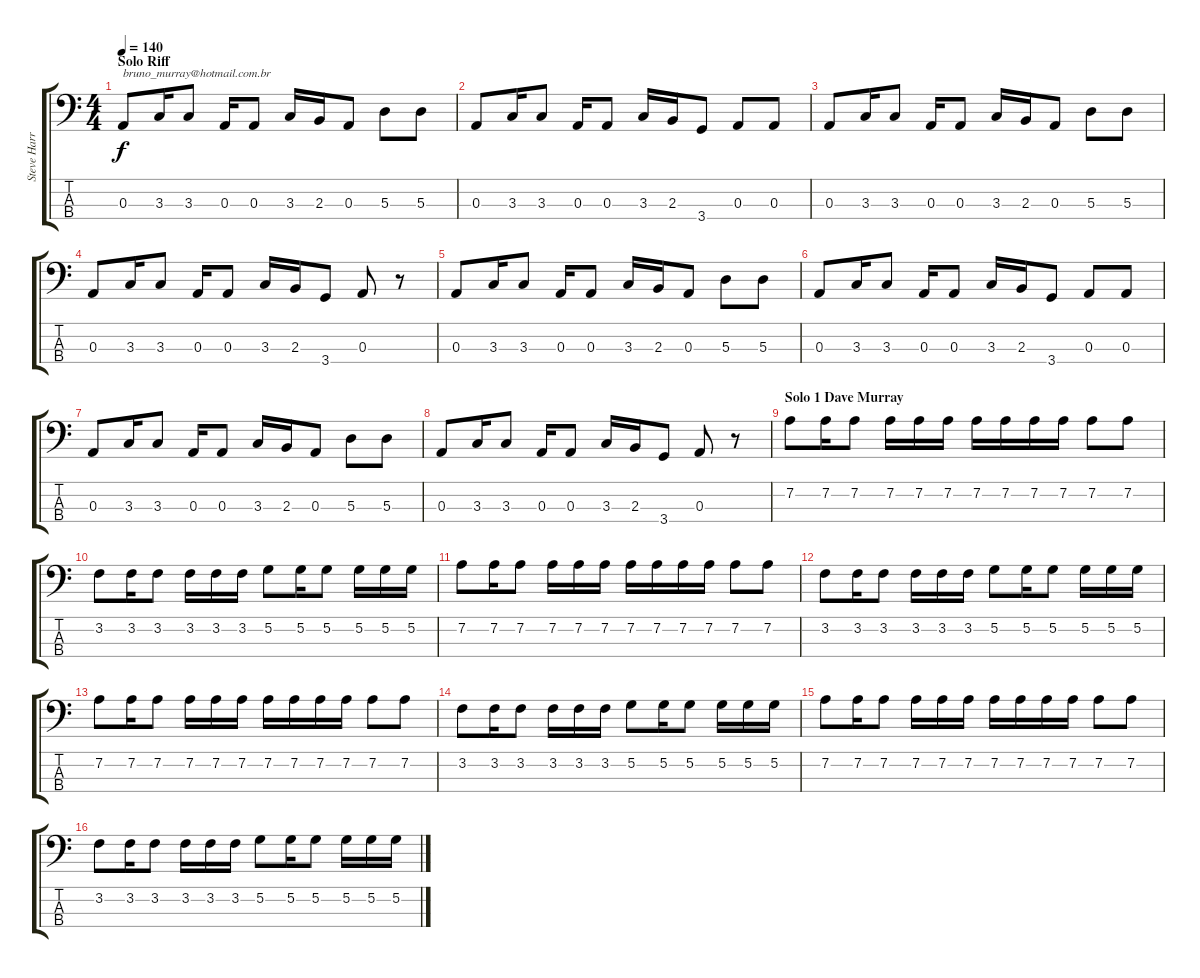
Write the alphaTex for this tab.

\track ("Steve Harris" "Steve Harr") {instrument electricbassfinger}
\staff {score tabs}
\tuning (G2 D2 A1 E1) {hide}
\ts (4 4)
\section ("" "Solo Riff")
\tempo 140
\clef f4
\ks c
0.3.8{txt "bruno_murray@hotmail.com.br" dy f instrument electricbassfinger} 3.3.16 3.3.8 0.3.16 0.3.8 3.3.16 2.3.16 0.3.8 5.3.8 5.3.8 |
0.3.8 3.3.16 3.3.8 0.3.16 0.3.8 3.3.16 2.3.16 3.4.8 0.3.8 0.3.8 |
0.3.8 3.3.16 3.3.8 0.3.16 0.3.8 3.3.16 2.3.16 0.3.8 5.3.8 5.3.8 |
0.3.8 3.3.16 3.3.8 0.3.16 0.3.8 3.3.16 2.3.16 3.4.8 0.3.8 r.8 |
0.3.8 3.3.16 3.3.8 0.3.16 0.3.8 3.3.16 2.3.16 0.3.8 5.3.8 5.3.8 |
0.3.8 3.3.16 3.3.8 0.3.16 0.3.8 3.3.16 2.3.16 3.4.8 0.3.8 0.3.8 |
0.3.8 3.3.16 3.3.8 0.3.16 0.3.8 3.3.16 2.3.16 0.3.8 5.3.8 5.3.8 |
0.3.8 3.3.16 3.3.8 0.3.16 0.3.8 3.3.16 2.3.16 3.4.8 0.3.8 r.8 |
\section ("" "Solo 1 Dave Murray")
7.2.8 7.2.16 7.2.8 7.2.16 7.2.16 7.2.16 7.2.16 7.2.16 7.2.16 7.2.16 7.2.8 7.2.8 |
3.2.8 3.2.16 3.2.8 3.2.16 3.2.16 3.2.16 5.2.8 5.2.16 5.2.8 5.2.16 5.2.16 5.2.16 |
7.2.8 7.2.16 7.2.8 7.2.16 7.2.16 7.2.16 7.2.16 7.2.16 7.2.16 7.2.16 7.2.8 7.2.8 |
3.2.8 3.2.16 3.2.8 3.2.16 3.2.16 3.2.16 5.2.8 5.2.16 5.2.8 5.2.16 5.2.16 5.2.16 |
7.2.8 7.2.16 7.2.8 7.2.16 7.2.16 7.2.16 7.2.16 7.2.16 7.2.16 7.2.16 7.2.8 7.2.8 |
3.2.8 3.2.16 3.2.8 3.2.16 3.2.16 3.2.16 5.2.8 5.2.16 5.2.8 5.2.16 5.2.16 5.2.16 |
7.2.8 7.2.16 7.2.8 7.2.16 7.2.16 7.2.16 7.2.16 7.2.16 7.2.16 7.2.16 7.2.8 7.2.8 |
3.2.8 3.2.16 3.2.8 3.2.16 3.2.16 3.2.16 5.2.8 5.2.16 5.2.8 5.2.16 5.2.16 5.2.16
